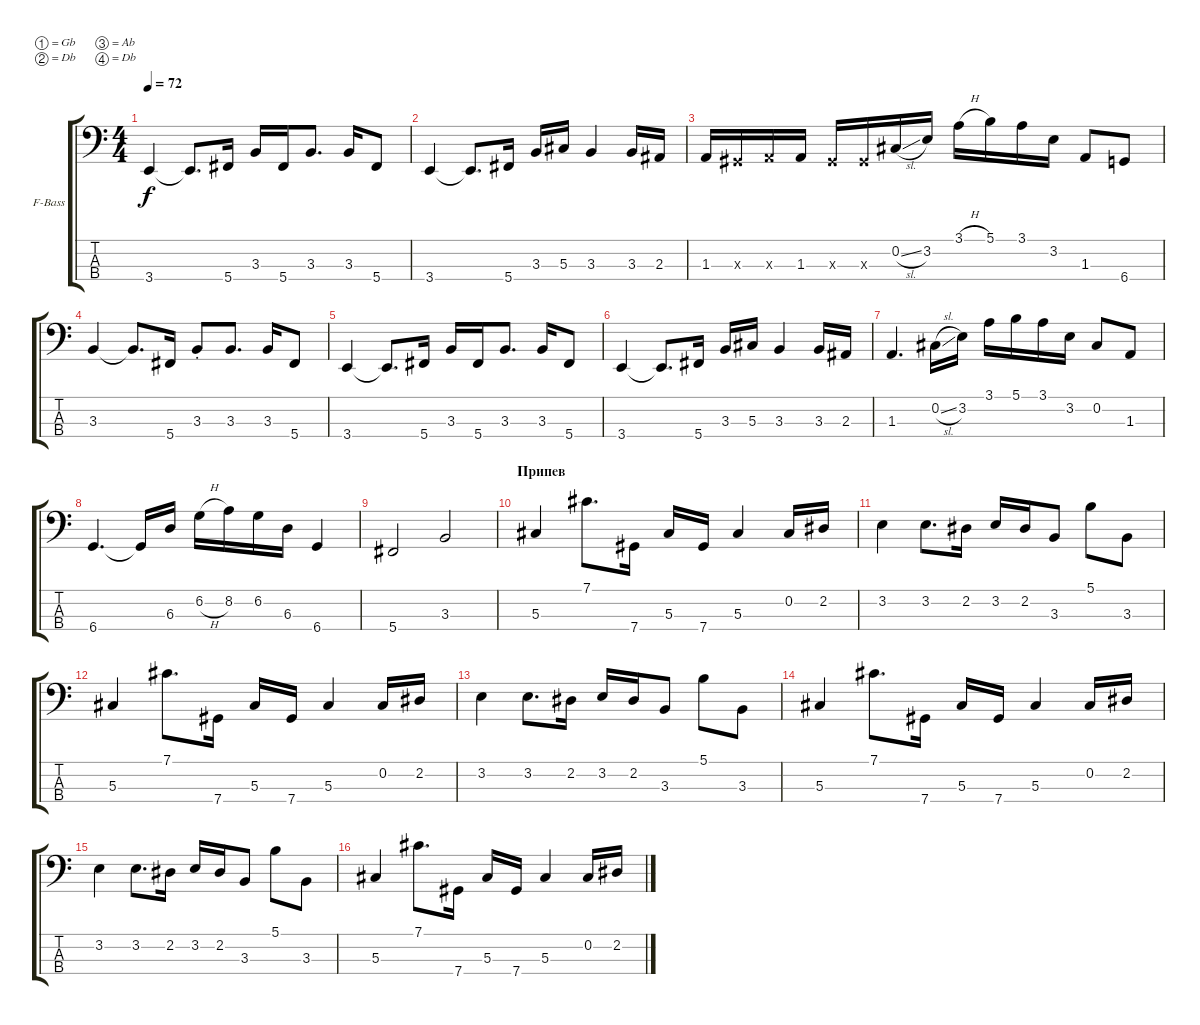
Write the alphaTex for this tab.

\bracketExtendMode groupsimilarinstruments
\firstSystemTrackNameOrientation horizontal
\otherSystemsTrackNameOrientation horizontal
\track ("Бас" "F-Bass") {instrument fretlessbass}
\staff {score tabs}
\tuning (Gb2 Db2 Ab1 Db1)
\ts (4 4)
\tempo 72
\clef f4
\ks c
3.4.4{dy f} 3.4{t}.8{d} 5.4.16 3.3.16 5.4.16 3.3.8{d} 3.3.16 5.4.8 |
3.4.4 3.4{t}.8{d} 5.4.16 3.3.16 5.3.16 3.3.4 3.3.16 2.3.16 |
1.3.16 0.3{x}.16 1.3{x}.16 1.3.16 0.3{x}.16 0.3{x}.16 0.2{sl}.16 3.2.16 3.1{h}.16 5.1.16 3.1.16 3.2.16 1.3.8 6.4.8 |
3.3.4 3.3{t}.8{d} 5.4.16 3.3{st}.8 3.3.8{d} 3.3.16 5.4.8 |
3.4.4 3.4{t}.8{d} 5.4.16 3.3.16 5.4.16 3.3.8{d} 3.3.16 5.4.8 |
3.4.4 3.4{t}.8{d} 5.4.16 3.3.16 5.3.16 3.3.4 3.3.16 2.3.16 |
1.3.4{d} 0.2{sl}.16 3.2.16 3.1.16 5.1.16 3.1.16 3.2.16 0.2.8 1.3.8 |
6.4.4{d} 6.4{t}.16 6.3.16 6.2{h}.16 8.2.16 6.2.16 6.3.16 6.4.4 |
5.4.2 3.3.2 |
\section ("" "Припев")
5.3.4 7.1.8{d} 7.4.16 5.3.16 7.4.16 5.3.4 0.2.16 2.2.16 |
3.2.4 3.2.8{d} 2.2.16 3.2.16 2.2.16 3.3.8 5.1.8 3.3.8 |
5.3.4 7.1.8{d} 7.4.16 5.3.16 7.4.16 5.3.4 0.2.16 2.2.16 |
3.2.4 3.2.8{d} 2.2.16 3.2.16 2.2.16 3.3.8 5.1.8 3.3.8 |
5.3.4 7.1.8{d} 7.4.16 5.3.16 7.4.16 5.3.4 0.2.16 2.2.16 |
3.2.4 3.2.8{d} 2.2.16 3.2.16 2.2.16 3.3.8 5.1.8 3.3.8 |
5.3.4 7.1.8{d} 7.4.16 5.3.16 7.4.16 5.3.4 0.2.16 2.2.16
